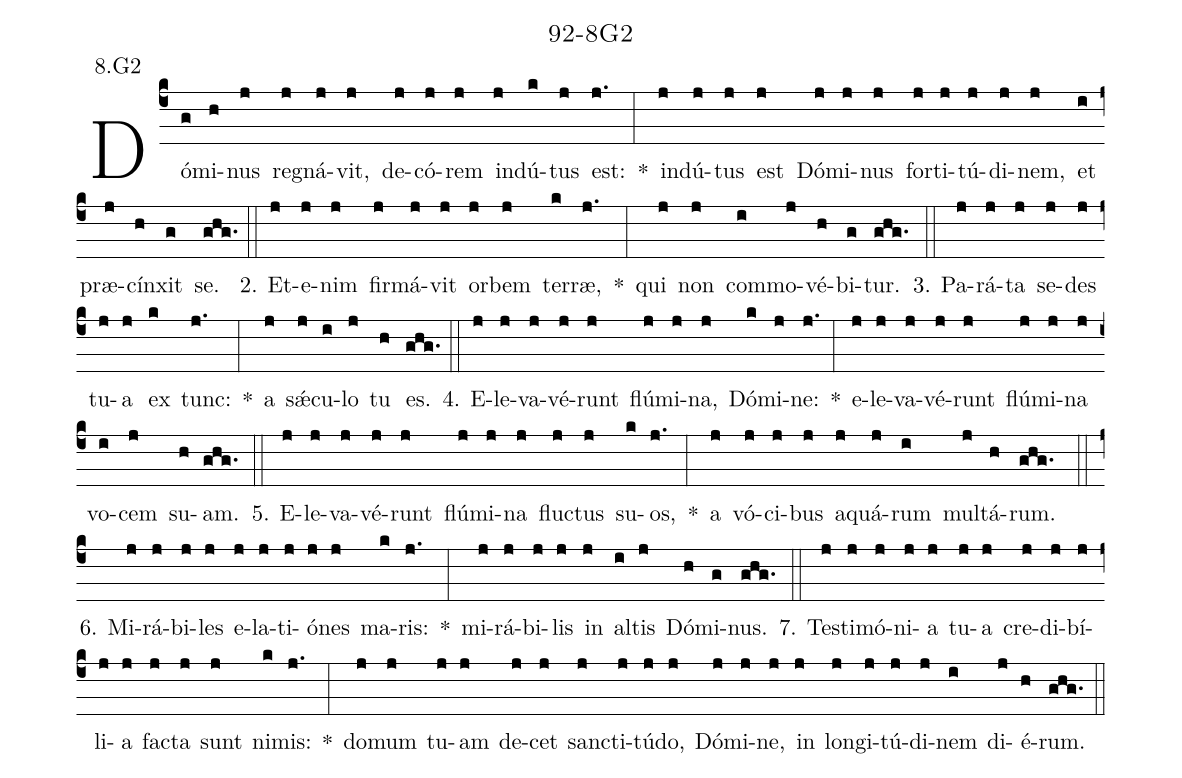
name: 92-8G2;
annotation: 8.G2;
%%
(c4)Dó(g)mi(h)nus(j) re(j)gná(j)vit,(j) de(j)có(j)rem(j) ind(j)ú(k)tus(j) est:(j.) *(:) ind(j)ú(j)tus(j) est(j) Dó(j)mi(j)nus(j) for(j)ti(j)tú(j)di(j)nem,(j) et(i) præ(j)cín(h)xit(g) se.(ghg.) (::)
2. Et(j)e(j)nim(j) fir(j)má(j)vit(j) or(j)bem(j) ter(k)ræ,(j.) *(:) qui(j) non(j) com(i)mo(j)vé(h)bi(g)tur.(ghg.) (::)
3. Pa(j)rá(j)ta(j) se(j)des(j) tu(j)a(j) ex(k) tunc:(j.) *(:) a(j) sǽ(j)cu(i)lo(j) tu(h) es.(ghg.) (::)
4. E(j)le(j)va(j)vé(j)runt(j) flú(j)mi(j)na,(j) Dó(k)mi(j)ne:(j.) *(:) e(j)le(j)va(j)vé(j)runt(j) flú(j)mi(j)na(j) vo(i)cem(j) su(h)am.(ghg.) (::)
5. E(j)le(j)va(j)vé(j)runt(j) flú(j)mi(j)na(j) fluc(j)tus(j) su(k)os,(j.) *(:) a(j) vó(j)ci(j)bus(j) a(j)quá(j)rum(i) mul(j)tá(h)rum.(ghg.) (::)
6. Mi(j)rá(j)bi(j)les(j) e(j)la(j)ti(j)ó(j)nes(j) ma(k)ris:(j.) *(:) mi(j)rá(j)bi(j)lis(j) in(j) al(i)tis(j) Dó(h)mi(g)nus.(ghg.) (::)
7. Tes(j)ti(j)mó(j)ni(j)a(j) tu(j)a(j) cre(j)di(j)bí(j)li(j)a(j) fac(j)ta(j) sunt(j) ni(k)mis:(j.) *(:) do(j)mum(j) tu(j)am(j) de(j)cet(j) sanc(j)ti(j)tú(j)do,(j) Dó(j)mi(j)ne,(j) in(j) lon(j)gi(j)tú(j)di(j)nem(i) di(j)é(h)rum.(ghg.) (::)
